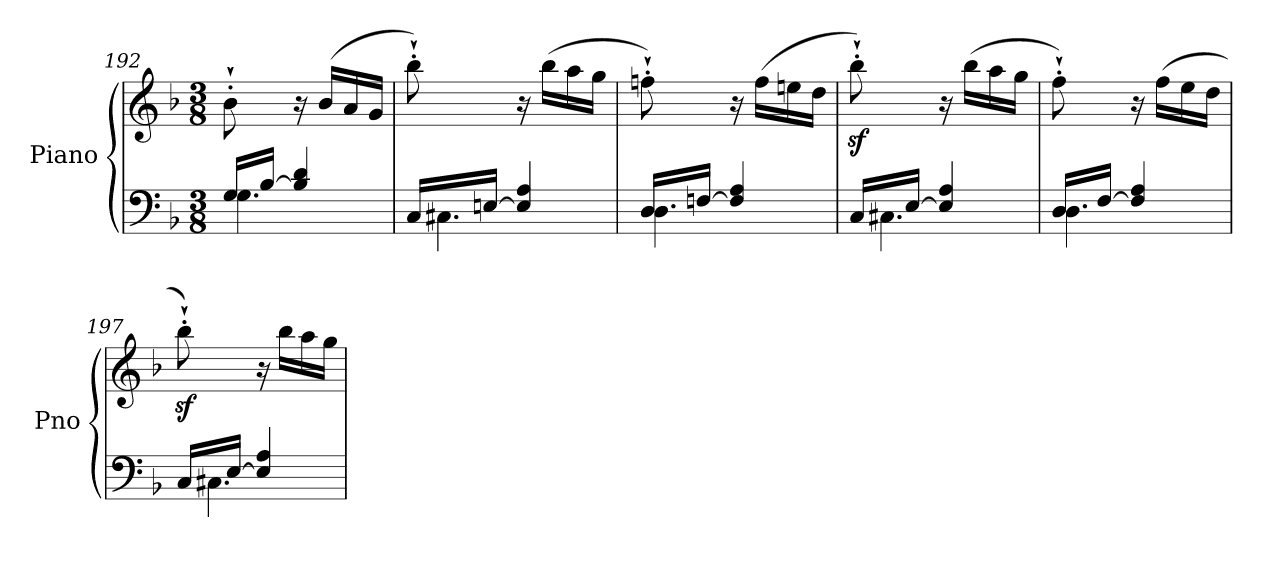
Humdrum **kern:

**kern	**kern
*part1	*part1
*staff2	*staff1
*I"Piano	*
*I'Pno	*
*clefF4	*clefG2
*k[b-]	*k[b-]
*M3/8	*M3/8
=192	=192
*^	*
16G/LL	4.G\	8b-'`\
[16B-/JJ	.	.
4B-/] 4d/	.	16r
.	.	(>16b-/LL
.	.	16a/
.	.	16g/JJ
!!LO:LB:g=z
=193	=193	=193
16C/LL	4.C#X\	8bb-'`\)
[16En/JJ	.	.
4E/] 4A/	.	16r
.	.	(>16bb-\LL
.	.	16aa\
.	.	16gg\JJ
=194	=194	=194
16D/LL	4.D\	8ffn'`\)
[16Fn/JJ	.	.
4F/] 4A/	.	16r
.	.	(>16ff\LL
.	.	16een\
.	.	16dd\JJ
=195	=195	=195
16C/LL	4.C#X\	8bb-z<'`\)
[16E/JJ	.	.
4E/] 4A/	.	16r
.	.	(>16bb-\LL
.	.	16aa\
.	.	16gg\JJ
=196	=196	=196
16D/LL	4.D\	8ff'`\)
[16F/JJ	.	.
4F/] 4A/	.	16r
.	.	(>16ff\LL
.	.	16ee\
.	.	16dd\JJ
=197	=197	=197
16C/LL	4.C#X\	8bb-z<'`\)
[16E/JJ	.	.
4E/] 4A/	.	16r
.	.	16bb-\LL
.	.	16aa\
.	.	16gg\JJ
*v	*v	*
=	=
*-	*-
